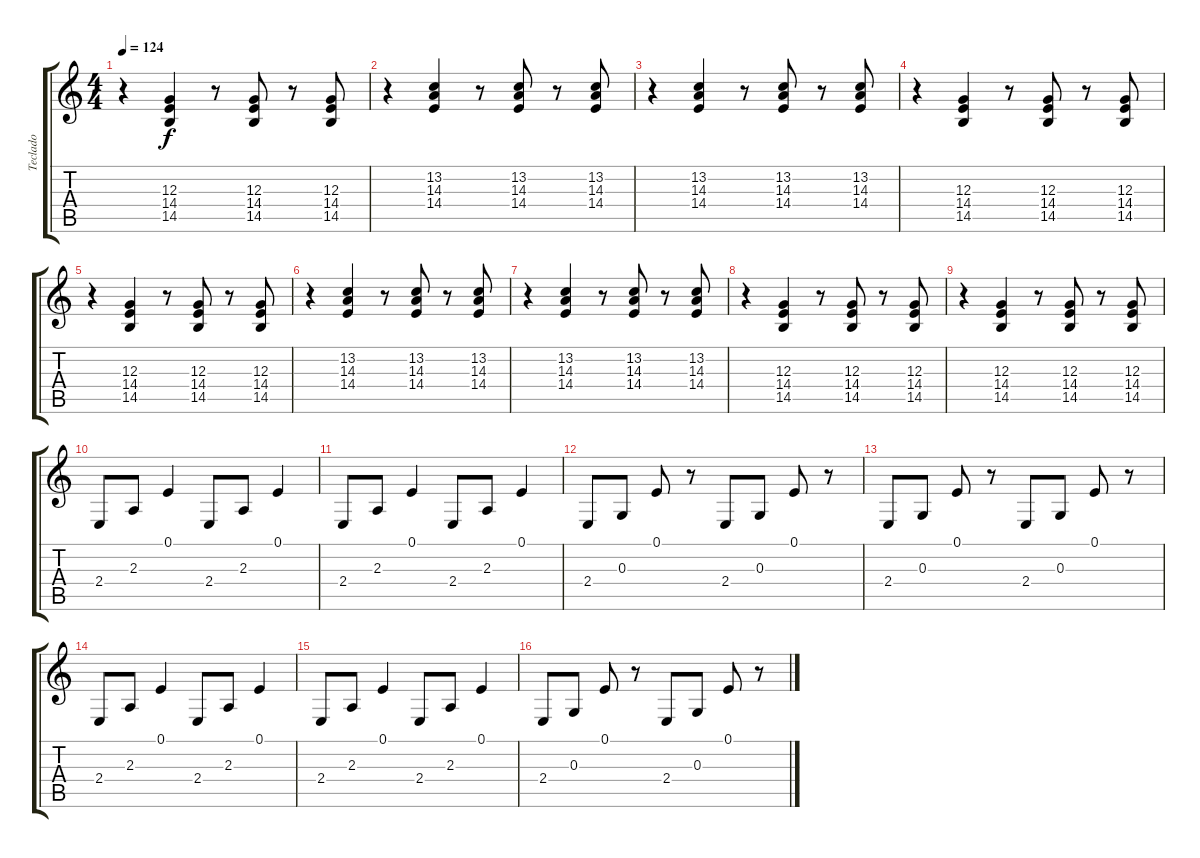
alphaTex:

\track ("Teclado" "Teclado") {instrument stringensemble1}
\staff {score tabs}
\tuning (E4 B3 G3 D3 A2 E2) {hide}
\ts (4 4)
\tempo 124
\clef g2
\ks c
r.4{dy f} (12.3 14.4 14.5).4 r.8 (12.3 14.4 14.5).8 r.8 (12.3 14.4 14.5).8 |
r.4 (13.2 14.3 14.4).4 r.8 (13.2 14.3 14.4).8 r.8 (13.2 14.3 14.4).8 |
r.4 (13.2 14.3 14.4).4 r.8 (13.2 14.3 14.4).8 r.8 (13.2 14.3 14.4).8 |
r.4 (12.3 14.4 14.5).4 r.8 (12.3 14.4 14.5).8 r.8 (12.3 14.4 14.5).8 |
r.4 (12.3 14.4 14.5).4 r.8 (12.3 14.4 14.5).8 r.8 (12.3 14.4 14.5).8 |
r.4 (13.2 14.3 14.4).4 r.8 (13.2 14.3 14.4).8 r.8 (13.2 14.3 14.4).8 |
r.4 (13.2 14.3 14.4).4 r.8 (13.2 14.3 14.4).8 r.8 (13.2 14.3 14.4).8 |
r.4 (12.3 14.4 14.5).4 r.8 (12.3 14.4 14.5).8 r.8 (12.3 14.4 14.5).8 |
r.4 (12.3 14.4 14.5).4 r.8 (12.3 14.4 14.5).8 r.8 (12.3 14.4 14.5).8 |
2.4.8{volume 12} 2.3.8 0.1.4 2.4.8 2.3.8 0.1.4 |
2.4.8 2.3.8 0.1.4 2.4.8 2.3.8 0.1.4 |
2.4.8 0.3.8 0.1.8 r.8 2.4.8 0.3.8 0.1.8 r.8 |
2.4.8 0.3.8 0.1.8 r.8 2.4.8 0.3.8 0.1.8 r.8 |
2.4.8 2.3.8 0.1.4 2.4.8 2.3.8 0.1.4 |
2.4.8 2.3.8 0.1.4 2.4.8 2.3.8 0.1.4 |
2.4.8 0.3.8 0.1.8 r.8 2.4.8 0.3.8 0.1.8 r.8
